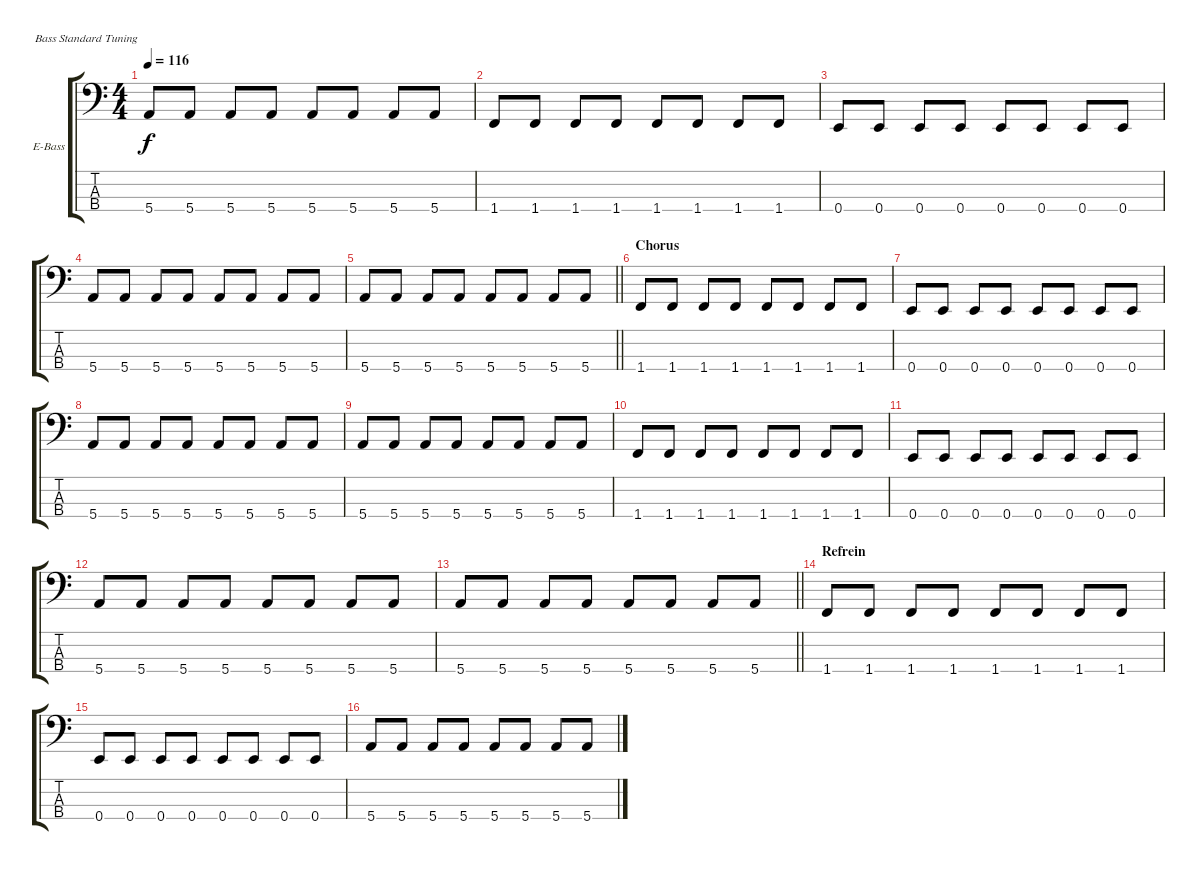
\bracketExtendMode groupsimilarinstruments
\firstSystemTrackNameOrientation horizontal
\otherSystemsTrackNameOrientation horizontal
\track ("Bass" "E-Bass") {instrument electricbassfinger}
\staff {score tabs}
\tuning (G2 D2 A1 E1)
\ts (4 4)
\tempo 116
\clef f4
\ks c
5.4.8{dy f} 5.4.8 5.4.8 5.4.8 5.4.8 5.4.8 5.4.8 5.4.8 |
1.4.8 1.4.8 1.4.8 1.4.8 1.4.8 1.4.8 1.4.8 1.4.8 |
0.4.8 0.4.8 0.4.8 0.4.8 0.4.8 0.4.8 0.4.8 0.4.8 |
5.4.8 5.4.8 5.4.8 5.4.8 5.4.8 5.4.8 5.4.8 5.4.8 |
\barLineRight lightlight
5.4.8 5.4.8 5.4.8 5.4.8 5.4.8 5.4.8 5.4.8 5.4.8 |
\section ("" "Chorus")
1.4.8 1.4.8 1.4.8 1.4.8 1.4.8 1.4.8 1.4.8 1.4.8 |
0.4.8 0.4.8 0.4.8 0.4.8 0.4.8 0.4.8 0.4.8 0.4.8 |
5.4.8 5.4.8 5.4.8 5.4.8 5.4.8 5.4.8 5.4.8 5.4.8 |
5.4.8 5.4.8 5.4.8 5.4.8 5.4.8 5.4.8 5.4.8 5.4.8 |
1.4.8 1.4.8 1.4.8 1.4.8 1.4.8 1.4.8 1.4.8 1.4.8 |
0.4.8 0.4.8 0.4.8 0.4.8 0.4.8 0.4.8 0.4.8 0.4.8 |
5.4.8 5.4.8 5.4.8 5.4.8 5.4.8 5.4.8 5.4.8 5.4.8 |
\barLineRight lightlight
5.4.8 5.4.8 5.4.8 5.4.8 5.4.8 5.4.8 5.4.8 5.4.8 |
\section ("" "Refrein")
1.4.8 1.4.8 1.4.8 1.4.8 1.4.8 1.4.8 1.4.8 1.4.8 |
0.4.8 0.4.8 0.4.8 0.4.8 0.4.8 0.4.8 0.4.8 0.4.8 |
5.4.8 5.4.8 5.4.8 5.4.8 5.4.8 5.4.8 5.4.8 5.4.8
